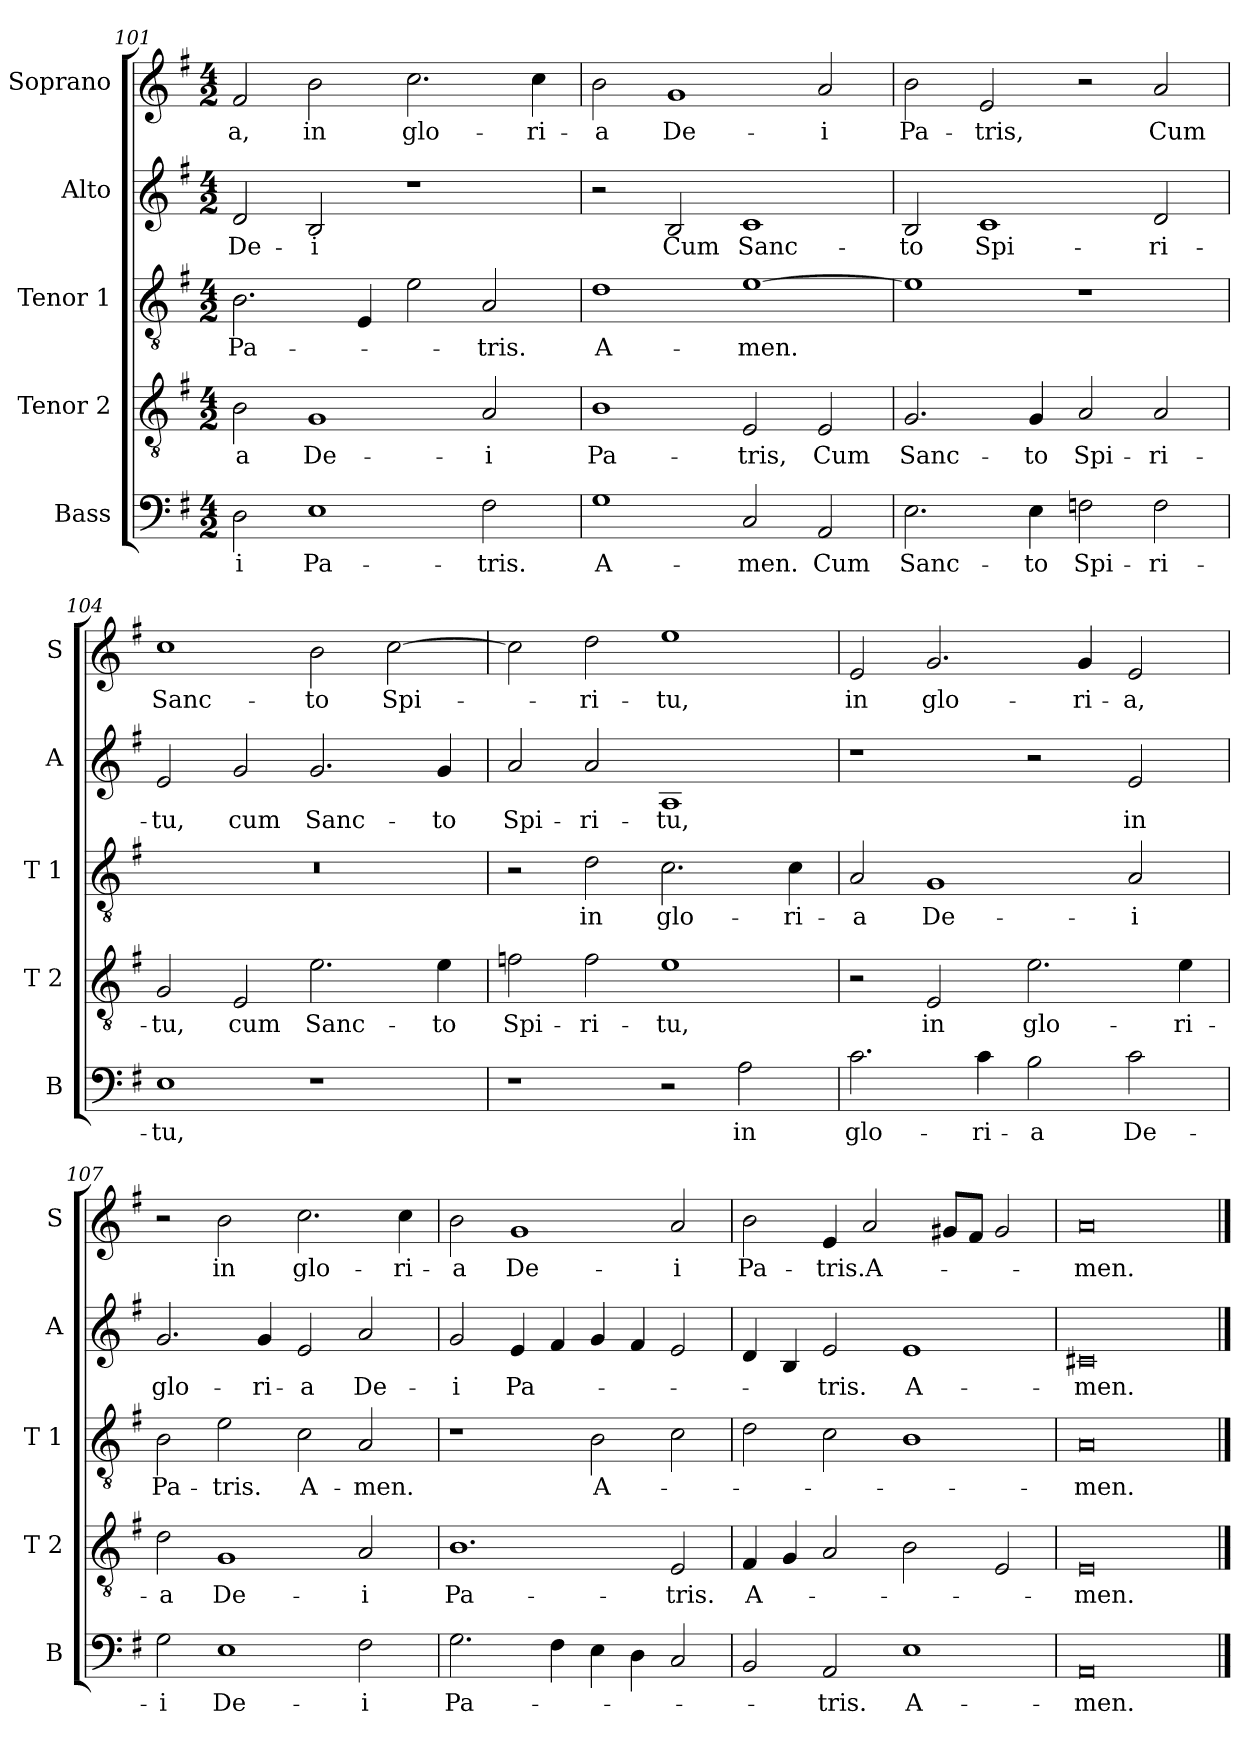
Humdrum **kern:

**kern	**text	**kern	**text	**kern	**text	**kern	**text	**kern	**text
*part5	*part5	*part4	*part4	*part3	*part3	*part2	*part2	*part1	*part1
*staff5	*staff5	*staff4	*staff4	*staff3	*staff3	*staff2	*staff2	*staff1	*staff1
*I"Bass	*	*I"Tenor 2	*	*I"Tenor 1	*	*I"Alto	*	*I"Soprano	*
*I'B	*	*I'T 2	*	*I'T 1	*	*I'A	*	*I'S	*
!!LO:PB:g=z
*clefF4	*	*clefGv2	*	*clefGv2	*	*clefG2	*	*clefG2	*
*k[f#]	*	*k[f#]	*	*k[f#]	*	*k[f#]	*	*k[f#]	*
*G:	*	*G:	*	*G:	*	*G:	*	*G:	*
*M4/2	*	*M4/2	*	*M4/2	*	*M4/2	*	*M4/2	*
=101	=101	=101	=101	=101	=101	=101	=101	=101	=101
!	!LO:LY:b	!	!LO:LY:b	!	!LO:LY:b	!	!LO:LY:b	!	!LO:LY:b
2D\	-i	2B\	-a	2.B\	Pa-	2d/	De-	2f#/	-a,
!	!LO:LY:b	!	!LO:LY:b	!	!	!	!LO:LY:b	!	!LO:LY:b
1E	Pa-	1G	De-	.	.	2B/	-i	2b\	in
.	.	.	.	4E/	.	.	.	.	.
!	!	!	!	!	!	!	!	!	!LO:LY:b
.	.	.	.	2e\	.	1r	.	2.cc\	glo-
!	!LO:LY:b	!	!LO:LY:b	!	!LO:LY:b	!	!	!	!
2F#\	-tris.	2A/	-i	2A/	-tris.	.	.	.	.
!	!	!	!	!	!	!	!	!	!LO:LY:b
.	.	.	.	.	.	.	.	4cc\	-ri-
=102	=102	=102	=102	=102	=102	=102	=102	=102	=102
!	!LO:LY:b	!	!LO:LY:b	!	!LO:LY:b	!	!	!	!LO:LY:b
1G	A-	1B	Pa-	1d	A-	2r	.	2b\	-a
!	!	!	!	!	!	!	!LO:LY:b	!	!LO:LY:b
.	.	.	.	.	.	2B/	Cum	1g	De-
!	!LO:LY:b	!	!LO:LY:b	!	!LO:LY:b	!	!LO:LY:b	!	!
2C/	-men.	2E/	-tris,	[1e	-men.	1c	Sanc-	.	.
!	!LO:LY:b	!	!LO:LY:b	!	!	!	!	!	!LO:LY:b
2AA/	Cum	2E/	Cum	.	.	.	.	2a/	-i
=103	=103	=103	=103	=103	=103	=103	=103	=103	=103
!	!LO:LY:b	!	!LO:LY:b	!	!	!	!LO:LY:b	!	!LO:LY:b
2.E\	Sanc-	2.G/	Sanc-	1e]	.	2B/	-to	2b\	Pa-
!	!	!	!	!	!	!	!LO:LY:b	!	!LO:LY:b
.	.	.	.	.	.	1c	Spi-	2e/	-tris,
!	!LO:LY:b	!	!LO:LY:b	!	!	!	!	!	!
4E\	-to	4G/	-to	.	.	.	.	.	.
!	!LO:LY:b	!	!LO:LY:b	!	!	!	!	!	!
2Fn\	Spi-	2A/	Spi-	1r	.	.	.	2r	.
!	!LO:LY:b	!	!LO:LY:b	!	!	!	!LO:LY:b	!	!LO:LY:b
2F\	-ri-	2A/	-ri-	.	.	2d/	-ri-	2a/	Cum
=104	=104	=104	=104	=104	=104	=104	=104	=104	=104
!	!LO:LY:b	!	!LO:LY:b	!	!	!	!LO:LY:b	!	!LO:LY:b
1E	-tu,	2G/	-tu,	0r	.	2e/	-tu,	1cc	Sanc-
!	!	!	!LO:LY:b	!	!	!	!LO:LY:b	!	!
.	.	2E/	cum	.	.	2g/	cum	.	.
!	!	!	!LO:LY:b	!	!	!	!LO:LY:b	!	!LO:LY:b
1r	.	2.e\	Sanc-	.	.	2.g/	Sanc-	2b\	-to
!	!	!	!	!	!	!	!	!	!LO:LY:b
.	.	.	.	.	.	.	.	[2cc\	Spi-
!	!	!	!LO:LY:b	!	!	!	!LO:LY:b	!	!
.	.	4e\	-to	.	.	4g/	-to	.	.
=105	=105	=105	=105	=105	=105	=105	=105	=105	=105
!	!	!	!LO:LY:b	!	!	!	!LO:LY:b	!	!
1r	.	2fn\	Spi-	2r	.	2a/	Spi-	2cc\]	.
!	!	!	!LO:LY:b	!	!LO:LY:b	!	!LO:LY:b	!	!LO:LY:b
.	.	2f\	-ri-	2d\	in	2a/	-ri-	2dd\	-ri-
!	!	!	!LO:LY:b	!	!LO:LY:b	!	!LO:LY:b	!	!LO:LY:b
2r	.	1e	-tu,	2.c\	glo-	1A	-tu,	1ee	-tu,
!	!LO:LY:b	!	!	!	!	!	!	!	!
2A\	in	.	.	.	.	.	.	.	.
!	!	!	!	!	!LO:LY:b	!	!	!	!
.	.	.	.	4c\	-ri-	.	.	.	.
!!LO:LB:g=z
=106	=106	=106	=106	=106	=106	=106	=106	=106	=106
!	!LO:LY:b	!	!	!	!LO:LY:b	!	!	!	!LO:LY:b
2.c\	glo-	2r	.	2A/	-a	1r	.	2e/	in
!	!	!	!LO:LY:b	!	!LO:LY:b	!	!	!	!LO:LY:b
.	.	2E/	in	1G	De-	.	.	2.g/	glo-
!	!LO:LY:b	!	!	!	!	!	!	!	!
4c\	-ri-	.	.	.	.	.	.	.	.
!	!LO:LY:b	!	!LO:LY:b	!	!	!	!	!	!
2B\	-a	2.e\	glo-	.	.	2r	.	.	.
!	!	!	!	!	!	!	!	!	!LO:LY:b
.	.	.	.	.	.	.	.	4g/	-ri-
!	!LO:LY:b	!	!	!	!LO:LY:b	!	!LO:LY:b	!	!LO:LY:b
2c\	De-	.	.	2A/	-i	2e/	in	2e/	-a,
!	!	!	!LO:LY:b	!	!	!	!	!	!
.	.	4e\	-ri-	.	.	.	.	.	.
=107	=107	=107	=107	=107	=107	=107	=107	=107	=107
!	!LO:LY:b	!	!LO:LY:b	!	!LO:LY:b	!	!LO:LY:b	!	!
2G\	-i	2d\	-a	2B\	Pa-	2.g/	glo-	2r	.
!	!LO:LY:b	!	!LO:LY:b	!	!LO:LY:b	!	!	!	!LO:LY:b
1E	De-	1G	De-	2e\	-tris.	.	.	2b\	in
!	!	!	!	!	!	!	!LO:LY:b	!	!
.	.	.	.	.	.	4g/	-ri-	.	.
!	!	!	!	!	!LO:LY:b	!	!LO:LY:b	!	!LO:LY:b
.	.	.	.	2c\	A-	2e/	-a	2.cc\	glo-
!	!LO:LY:b	!	!LO:LY:b	!	!LO:LY:b	!	!LO:LY:b	!	!
2F#\	-i	2A/	-i	2A/	-men.	2a/	De-	.	.
!	!	!	!	!	!	!	!	!	!LO:LY:b
.	.	.	.	.	.	.	.	4cc\	-ri-
=108	=108	=108	=108	=108	=108	=108	=108	=108	=108
!	!LO:LY:b	!	!LO:LY:b	!	!	!	!LO:LY:b	!	!LO:LY:b
2.G\	Pa-	1.B	Pa-	1r	.	2g/	-i	2b\	-a
!	!	!	!	!	!	!	!LO:LY:b	!	!LO:LY:b
.	.	.	.	.	.	4e/	Pa-	1g	De-
4F#\	.	.	.	.	.	4f#/	.	.	.
!	!	!	!	!	!LO:LY:b	!	!	!	!
4E\	.	.	.	2B\	A-	4g/	.	.	.
4D\	.	.	.	.	.	4f#/	.	.	.
!	!	!	!LO:LY:b	!	!	!	!	!	!LO:LY:b
2C/	.	2E/	-tris.	2c\	.	2e/	.	2a/	-i
=109	=109	=109	=109	=109	=109	=109	=109	=109	=109
!	!	!	!LO:LY:b	!	!	!	!	!	!LO:LY:b
2BB/	.	4F#/	A-	2d\	.	4d/	.	2b\	Pa-
.	.	4G/	.	.	.	4B/	.	.	.
!	!LO:LY:b	!	!	!	!	!	!LO:LY:b	!	!LO:LY:b
2AA/	-tris.	2A/	.	2c\	.	2e/	-tris.	4e/	-tris.
!	!	!	!	!	!	!	!	!	!LO:LY:b
.	.	.	.	.	.	.	.	2a/	A-
!	!LO:LY:b	!	!	!	!	!	!LO:LY:b	!	!
1E	A-	2B\	.	1B	.	1e	A-	.	.
.	.	.	.	.	.	.	.	8g#X/L	.
.	.	.	.	.	.	.	.	8f#/J	.
.	.	2E/	.	.	.	.	.	2g#/	.
=110	=110	=110	=110	=110	=110	=110	=110	=110	=110
!	!LO:LY:b	!	!LO:LY:b	!	!LO:LY:b	!	!LO:LY:b	!	!LO:LY:b
0AA	-men.	0E	-men.	0A	-men.	0c#X	-men.	0a	-men.
==	==	==	==	==	==	==	==	==	==
*-	*-	*-	*-	*-	*-	*-	*-	*-	*-
